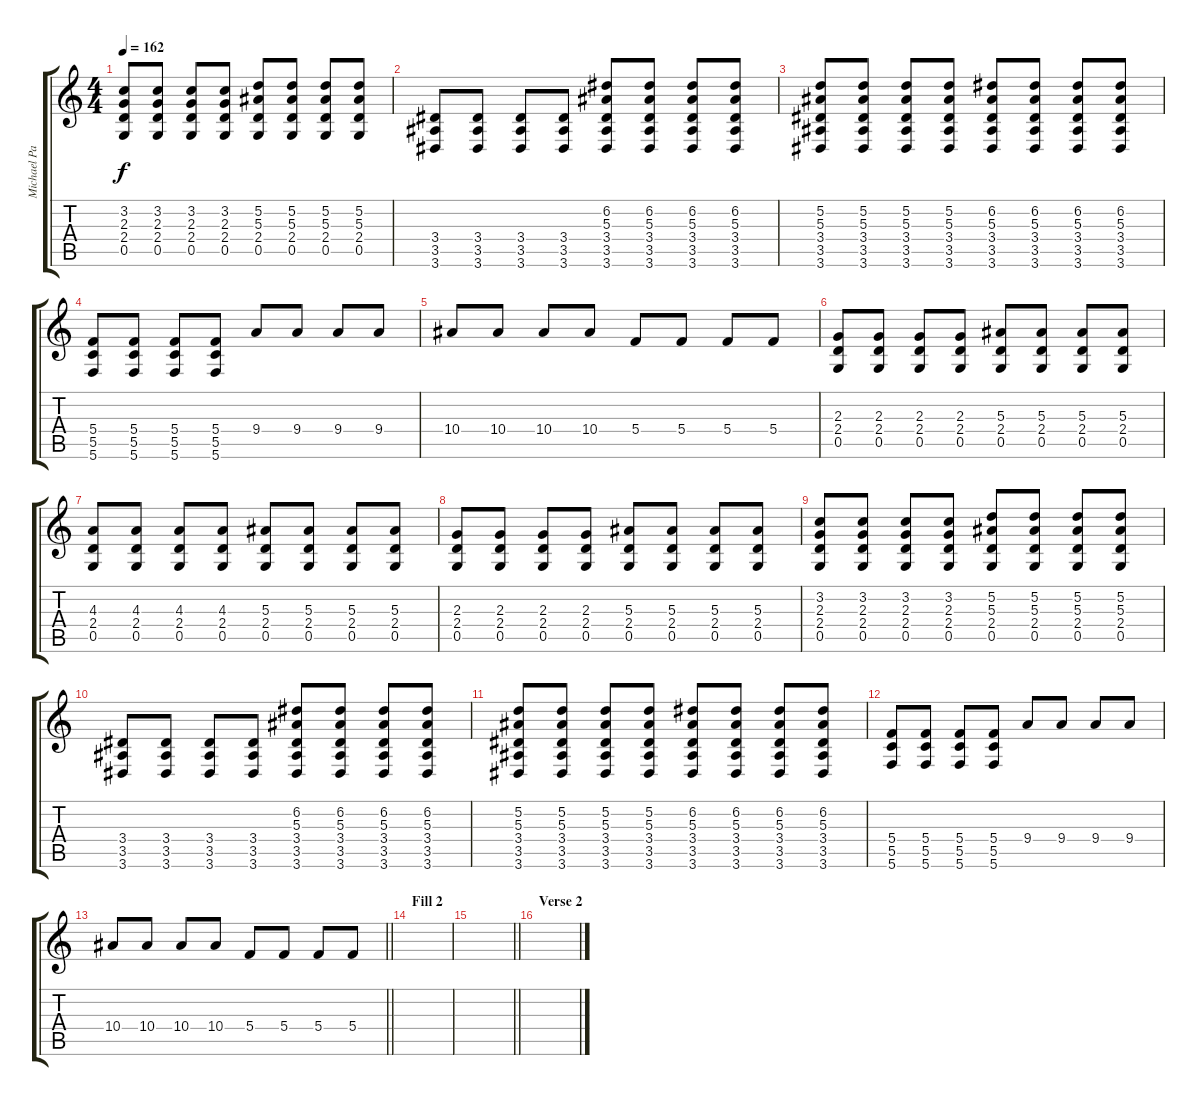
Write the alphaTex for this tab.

\track ("Michael Padget" "Michael Pa") {instrument distortionguitar}
\staff {score tabs}
\tuning (D4 A3 F3 C3 G2 C2) {hide}
\ts (4 4)
\tempo 162
\clef g2
\ks c
(3.2 2.3 2.4 0.5).8{dy f instrument distortionguitar} (3.2 2.3 2.4 0.5).8 (3.2 2.3 2.4 0.5).8 (3.2 2.3 2.4 0.5).8 (5.2 5.3 2.4 0.5).8 (5.2 5.3 2.4 0.5).8 (5.2 5.3 2.4 0.5).8 (5.2 5.3 2.4 0.5).8 |
(3.4 3.5 3.6).8 (3.4 3.5 3.6).8 (3.4 3.5 3.6).8 (3.4 3.5 3.6).8 (6.2 5.3 3.4 3.5 3.6).8 (6.2 5.3 3.4 3.5 3.6).8 (6.2 5.3 3.4 3.5 3.6).8 (6.2 5.3 3.4 3.5 3.6).8 |
(5.2 5.3 3.4 3.5 3.6).8 (5.2 5.3 3.4 3.5 3.6).8 (5.2 5.3 3.4 3.5 3.6).8 (5.2 5.3 3.4 3.5 3.6).8 (6.2 5.3 3.4 3.5 3.6).8 (6.2 5.3 3.4 3.5 3.6).8 (6.2 5.3 3.4 3.5 3.6).8 (6.2 5.3 3.4 3.5 3.6).8 |
(5.4 5.5 5.6).8 (5.4 5.5 5.6).8 (5.4 5.5 5.6).8 (5.4 5.5 5.6).8 9.4.8 9.4.8 9.4.8 9.4.8 |
10.4.8 10.4.8 10.4.8 10.4.8 5.4.8 5.4.8 5.4.8 5.4.8 |
(2.3 2.4 0.5).8{volume 13} (2.3 2.4 0.5).8 (2.3 2.4 0.5).8 (2.3 2.4 0.5).8 (5.3 2.4 0.5).8 (5.3 2.4 0.5).8 (5.3 2.4 0.5).8 (5.3 2.4 0.5).8 |
(4.3 2.4 0.5).8{instrument distortionguitar} (4.3 2.4 0.5).8 (4.3 2.4 0.5).8 (4.3 2.4 0.5).8 (5.3 2.4 0.5).8 (5.3 2.4 0.5).8 (5.3 2.4 0.5).8 (5.3 2.4 0.5).8 |
(2.3 2.4 0.5).8{volume 13} (2.3 2.4 0.5).8 (2.3 2.4 0.5).8 (2.3 2.4 0.5).8 (5.3 2.4 0.5).8 (5.3 2.4 0.5).8 (5.3 2.4 0.5).8 (5.3 2.4 0.5).8 |
(3.2 2.3 2.4 0.5).8{instrument distortionguitar} (3.2 2.3 2.4 0.5).8 (3.2 2.3 2.4 0.5).8 (3.2 2.3 2.4 0.5).8 (5.2 5.3 2.4 0.5).8 (5.2 5.3 2.4 0.5).8 (5.2 5.3 2.4 0.5).8 (5.2 5.3 2.4 0.5).8 |
(3.4 3.5 3.6).8 (3.4 3.5 3.6).8 (3.4 3.5 3.6).8 (3.4 3.5 3.6).8 (6.2 5.3 3.4 3.5 3.6).8 (6.2 5.3 3.4 3.5 3.6).8 (6.2 5.3 3.4 3.5 3.6).8 (6.2 5.3 3.4 3.5 3.6).8 |
(5.2 5.3 3.4 3.5 3.6).8 (5.2 5.3 3.4 3.5 3.6).8 (5.2 5.3 3.4 3.5 3.6).8 (5.2 5.3 3.4 3.5 3.6).8 (6.2 5.3 3.4 3.5 3.6).8 (6.2 5.3 3.4 3.5 3.6).8 (6.2 5.3 3.4 3.5 3.6).8 (6.2 5.3 3.4 3.5 3.6).8 |
(5.4 5.5 5.6).8 (5.4 5.5 5.6).8 (5.4 5.5 5.6).8 (5.4 5.5 5.6).8 9.4.8 9.4.8 9.4.8 9.4.8 |
\barLineRight lightlight
10.4.8 10.4.8 10.4.8 10.4.8 5.4.8 5.4.8 5.4.8 5.4.8 |
\section ("" "Fill 2")
|
\barLineRight lightlight
|
\section ("" "Verse 2")
